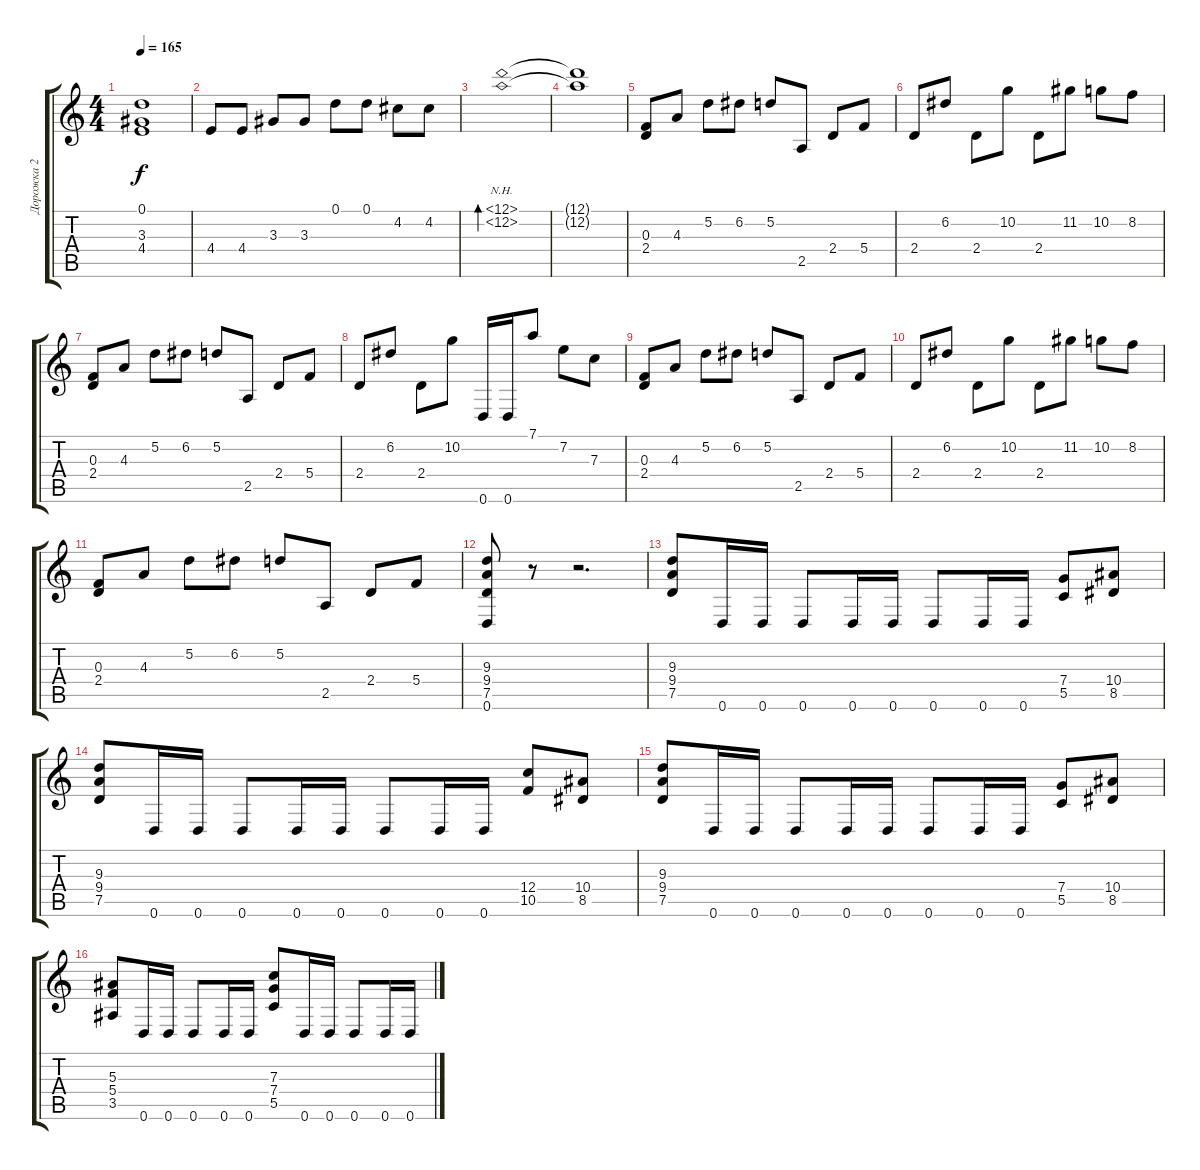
\track ("Дорожка 2" "Дорожка 2") {instrument distortionguitar}
\staff {score tabs}
\tuning (D4 A3 F3 C3 G2 D2) {hide}
\ts (4 4)
\tempo 165
\clef g2
\ks c
(0.1 3.3 4.4).1{dy f} |
4.4.8 4.4.8 3.3.8 3.3.8 0.1.8 0.1.8 4.2.8 4.2.8 |
(12.1{nh} 12.2{nh}).1{bd 60} |
(12.1{t} 12.2{t}).1 |
(0.3 2.4).8 4.3.8 5.2.8 6.2.8 5.2.8 2.5.8 2.4.8 5.4.8 |
2.4.8 6.2.8 2.4.8 10.2.8 2.4.8 11.2.8 10.2.8 8.2.8 |
(0.3 2.4).8 4.3.8 5.2.8 6.2.8 5.2.8 2.5.8 2.4.8 5.4.8 |
2.4.8 6.2.8 2.4.8 10.2.8 0.6.16 0.6.16 7.1.8 7.2.8 7.3.8 |
(0.3 2.4).8 4.3.8 5.2.8 6.2.8 5.2.8 2.5.8 2.4.8 5.4.8 |
2.4.8 6.2.8 2.4.8 10.2.8 2.4.8 11.2.8 10.2.8 8.2.8 |
(0.3 2.4).8 4.3.8 5.2.8 6.2.8 5.2.8 2.5.8 2.4.8 5.4.8 |
(9.3 9.4 7.5 0.6).8 r.8 r.2{d} |
(9.3 9.4 7.5).8 0.6.16 0.6.16 0.6.8 0.6.16 0.6.16 0.6.8 0.6.16 0.6.16 (7.4 5.5).8 (10.4 8.5).8 |
(9.3 9.4 7.5).8 0.6.16 0.6.16 0.6.8 0.6.16 0.6.16 0.6.8 0.6.16 0.6.16 (12.4 10.5).8 (10.4 8.5).8 |
(9.3 9.4 7.5).8 0.6.16 0.6.16 0.6.8 0.6.16 0.6.16 0.6.8 0.6.16 0.6.16 (7.4 5.5).8 (10.4 8.5).8 |
(5.3 5.4 3.5).8 0.6.16 0.6.16 0.6.8 0.6.16 0.6.16 (7.3 7.4 5.5).8 0.6.16 0.6.16 0.6.8 0.6.16 0.6.16
